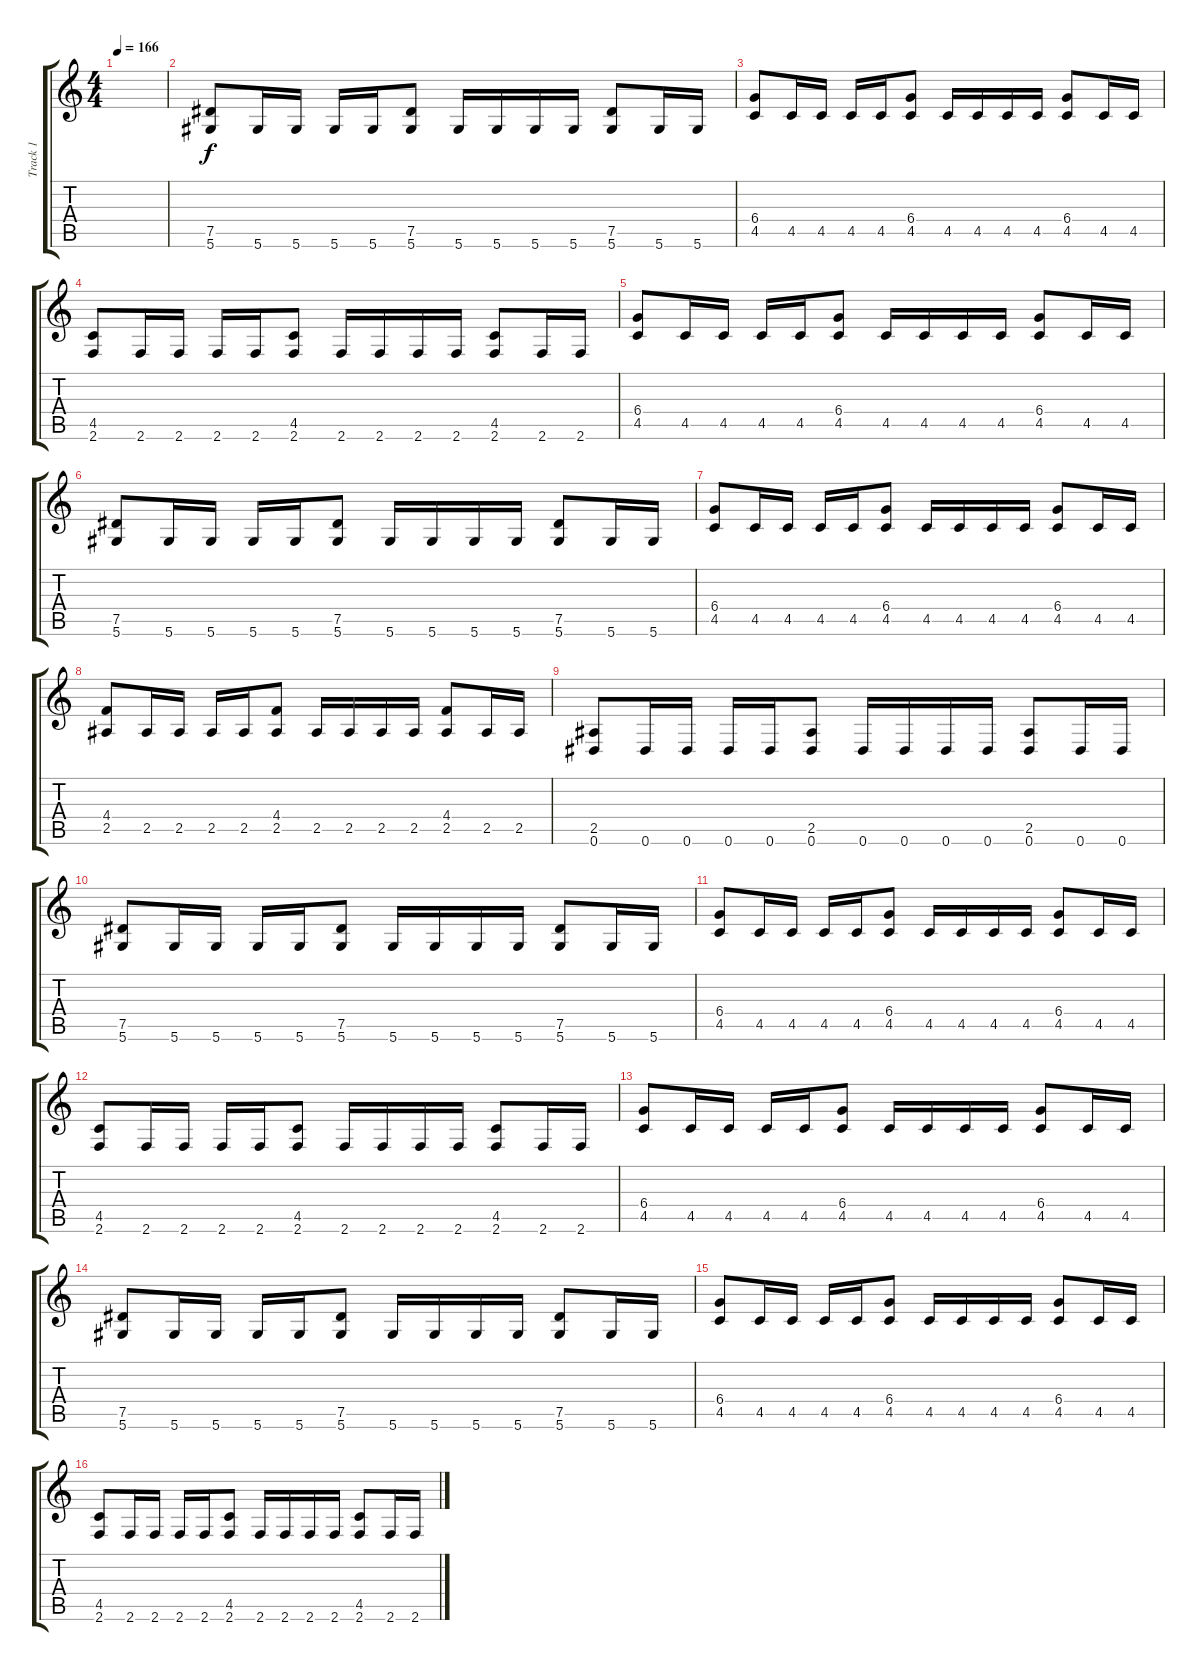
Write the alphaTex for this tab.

\track ("Track 1" "Track 1") {instrument distortionguitar}
\staff {score tabs}
\tuning (Eb4 Bb3 Gb3 Db3 Ab2 Eb2) {hide}
\ts (4 4)
\tempo 166
\clef g2
\ks c
|
(7.5 5.6).8 5.6.16 5.6.16 5.6.16 5.6.16 (7.5 5.6).8 5.6.16 5.6.16 5.6.16 5.6.16 (7.5 5.6).8 5.6.16 5.6.16 |
(6.4 4.5).8 4.5.16 4.5.16 4.5.16 4.5.16 (6.4 4.5).8 4.5.16 4.5.16 4.5.16 4.5.16 (6.4 4.5).8 4.5.16 4.5.16 |
(4.5 2.6).8 2.6.16 2.6.16 2.6.16 2.6.16 (4.5 2.6).8 2.6.16 2.6.16 2.6.16 2.6.16 (4.5 2.6).8 2.6.16 2.6.16 |
(6.4 4.5).8 4.5.16 4.5.16 4.5.16 4.5.16 (6.4 4.5).8 4.5.16 4.5.16 4.5.16 4.5.16 (6.4 4.5).8 4.5.16 4.5.16 |
(7.5 5.6).8 5.6.16 5.6.16 5.6.16 5.6.16 (7.5 5.6).8 5.6.16 5.6.16 5.6.16 5.6.16 (7.5 5.6).8 5.6.16 5.6.16 |
(6.4 4.5).8 4.5.16 4.5.16 4.5.16 4.5.16 (6.4 4.5).8 4.5.16 4.5.16 4.5.16 4.5.16 (6.4 4.5).8 4.5.16 4.5.16 |
(4.4 2.5).8 2.5.16 2.5.16 2.5.16 2.5.16 (4.4 2.5).8 2.5.16 2.5.16 2.5.16 2.5.16 (4.4 2.5).8 2.5.16 2.5.16 |
(2.5 0.6).8 0.6.16 0.6.16 0.6.16 0.6.16 (2.5 0.6).8 0.6.16 0.6.16 0.6.16 0.6.16 (2.5 0.6).8 0.6.16 0.6.16 |
(7.5 5.6).8 5.6.16 5.6.16 5.6.16 5.6.16 (7.5 5.6).8 5.6.16 5.6.16 5.6.16 5.6.16 (7.5 5.6).8 5.6.16 5.6.16 |
(6.4 4.5).8 4.5.16 4.5.16 4.5.16 4.5.16 (6.4 4.5).8 4.5.16 4.5.16 4.5.16 4.5.16 (6.4 4.5).8 4.5.16 4.5.16 |
(4.5 2.6).8 2.6.16 2.6.16 2.6.16 2.6.16 (4.5 2.6).8 2.6.16 2.6.16 2.6.16 2.6.16 (4.5 2.6).8 2.6.16 2.6.16 |
(6.4 4.5).8 4.5.16 4.5.16 4.5.16 4.5.16 (6.4 4.5).8 4.5.16 4.5.16 4.5.16 4.5.16 (6.4 4.5).8 4.5.16 4.5.16 |
(7.5 5.6).8 5.6.16 5.6.16 5.6.16 5.6.16 (7.5 5.6).8 5.6.16 5.6.16 5.6.16 5.6.16 (7.5 5.6).8 5.6.16 5.6.16 |
(6.4 4.5).8 4.5.16 4.5.16 4.5.16 4.5.16 (6.4 4.5).8 4.5.16 4.5.16 4.5.16 4.5.16 (6.4 4.5).8 4.5.16 4.5.16 |
(4.5 2.6).8 2.6.16 2.6.16 2.6.16 2.6.16 (4.5 2.6).8 2.6.16 2.6.16 2.6.16 2.6.16 (4.5 2.6).8 2.6.16 2.6.16
